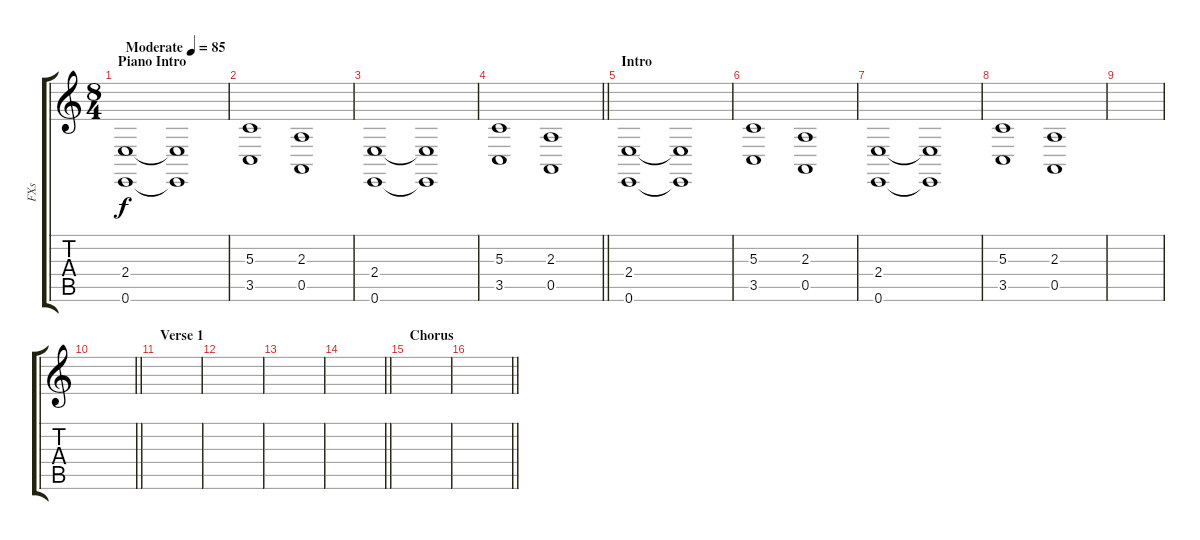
\track ("FXs" "FXs") {instrument fx6goblins}
\staff {score tabs}
\tuning (E4 B3 G3 D3 A2 E2) {hide}
\ts (8 4)
\section ("" "Piano Intro")
\tempo (85 "Moderate")
\clef g2
\ks c
(2.4 0.6).1{dy f instrument fx6goblins} (2.4{t} 0.6{t}).1 |
(5.3 3.5).1 (2.3 0.5).1 |
(2.4 0.6).1 (2.4{t} 0.6{t}).1 |
\barLineRight lightlight
(5.3 3.5).1 (2.3 0.5).1 |
\section ("" "Intro")
(2.4 0.6).1 (2.4{t} 0.6{t}).1 |
(5.3 3.5).1 (2.3 0.5).1 |
(2.4 0.6).1 (2.4{t} 0.6{t}).1 |
(5.3 3.5).1 (2.3 0.5).1 |
|
\barLineRight lightlight
|
\section ("" "Verse 1")
|
|
|
\barLineRight lightlight
|
\section ("" "Chorus")
|
\barLineRight lightlight
